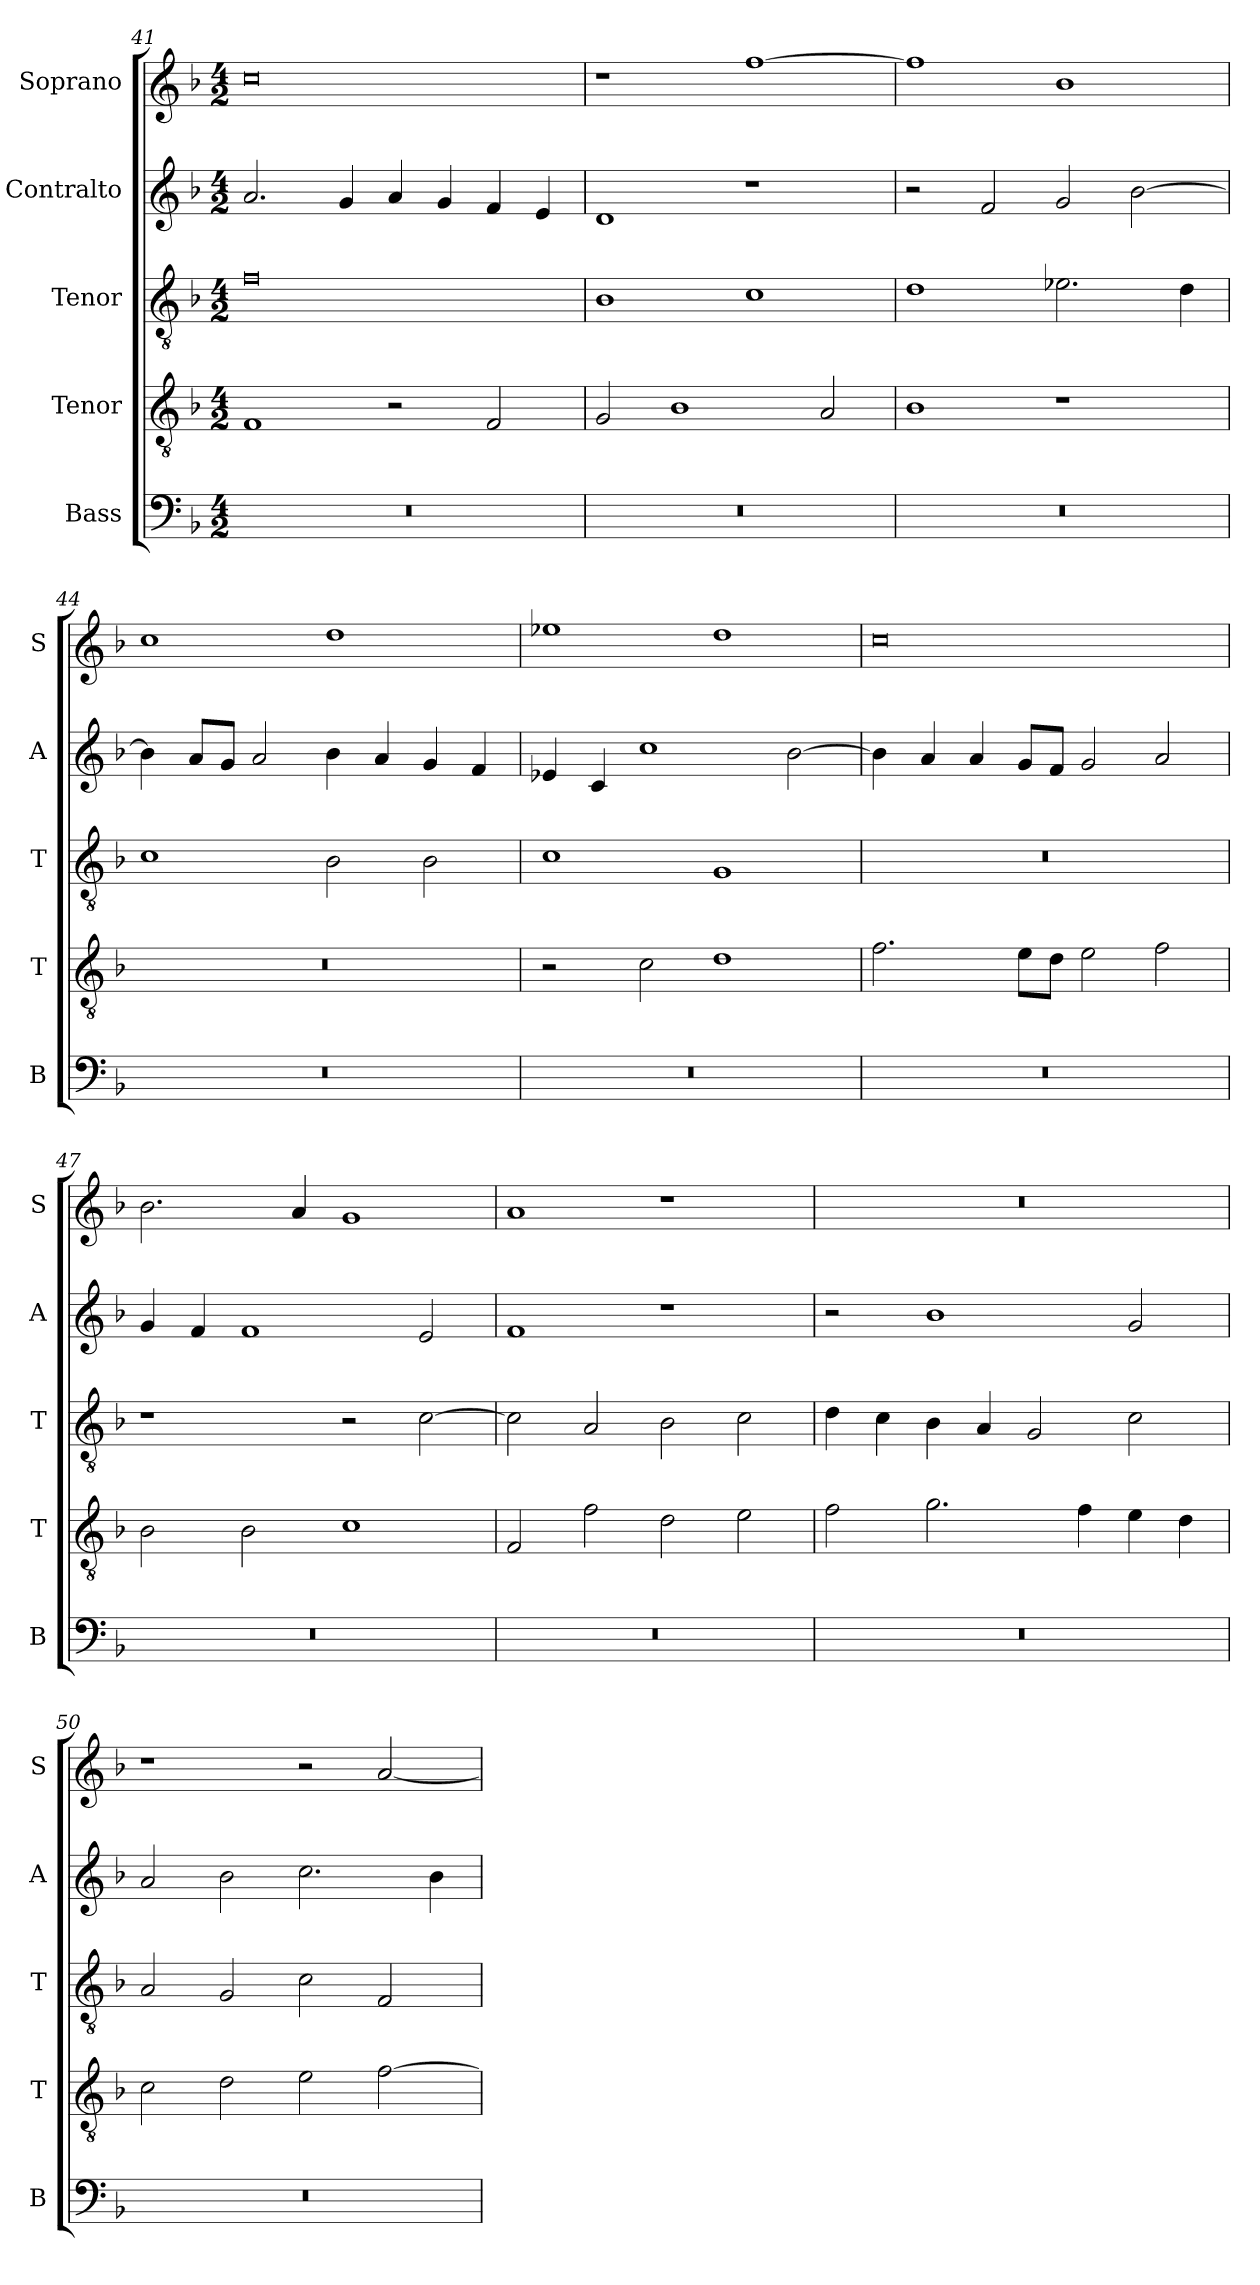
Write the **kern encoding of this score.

**kern	**kern	**kern	**kern	**kern
*part5	*part4	*part3	*part2	*part1
*staff5	*staff4	*staff3	*staff2	*staff1
*I"Bass	*I"Tenor	*I"Tenor	*I"Contralto	*I"Soprano
*I'B	*I'T	*I'T	*I'A	*I'S
*clefF4	*clefGv2	*clefGv2	*clefG2	*clefG2
*k[b-]	*k[b-]	*k[b-]	*k[b-]	*k[b-]
*F:ion	*F:ion	*F:ion	*F:ion	*F:ion
*M4/2	*M4/2	*M4/2	*M4/2	*M4/2
=41	=41	=41	=41	=41
0r	1F	0f	2.a	0cc
.	.	.	4g	.
.	2r	.	4a	.
.	.	.	4g	.
.	2F	.	4f	.
.	.	.	4e	.
=42	=42	=42	=42	=42
0r	2G	1B-	1d	1r
.	1B-	.	.	.
.	.	1c	1r	[1ff
.	2A	.	.	.
=43	=43	=43	=43	=43
0r	1B-	1d	2r	1ff]
.	.	.	2f	.
.	1r	2.e-X	2g	1b-
.	.	.	[2b-	.
.	.	4d	.	.
=44	=44	=44	=44	=44
0r	0r	1c	4b-]	1cc
.	.	.	8a/L	.
.	.	.	8g/J	.
.	.	.	2a	.
.	.	2B-	4b-	1dd
.	.	.	4a	.
.	.	2B-	4g	.
.	.	.	4f	.
=45	=45	=45	=45	=45
0r	2r	1c	4e-X	1ee-X
.	.	.	4c	.
.	2c	.	1cc	.
.	1d	1G	.	1dd
.	.	.	[2b-	.
=46	=46	=46	=46	=46
0r	2.f	0r	4b-]	0cc
.	.	.	4a	.
.	.	.	4a	.
.	8e\L	.	8g/L	.
.	8d\J	.	8f/J	.
.	2e	.	2g	.
.	2f	.	2a	.
=47	=47	=47	=47	=47
0r	2B-	1r	4g	2.b-
.	.	.	4f	.
.	2B-	.	1f	.
.	.	.	.	4a
.	1c	2r	.	1g
.	.	[2c	2e	.
=48	=48	=48	=48	=48
0r	2F	2c]	1f	1a
.	2f	2A	.	.
.	2d	2B-	1r	1r
.	2e	2c	.	.
=49	=49	=49	=49	=49
0r	2f	4d	2r	0r
.	.	4c	.	.
.	2.g	4B-	1b-	.
.	.	4A	.	.
.	.	2G	.	.
.	4f	.	.	.
.	4e	2c	2g	.
.	4d	.	.	.
=50	=50	=50	=50	=50
0r	2c	2A	2a	1r
.	2d	2G	2b-	.
.	2e	2c	2.cc	2r
.	[2f	2F	.	[2a
.	.	.	4b-	.
=	=	=	=	=
*-	*-	*-	*-	*-
